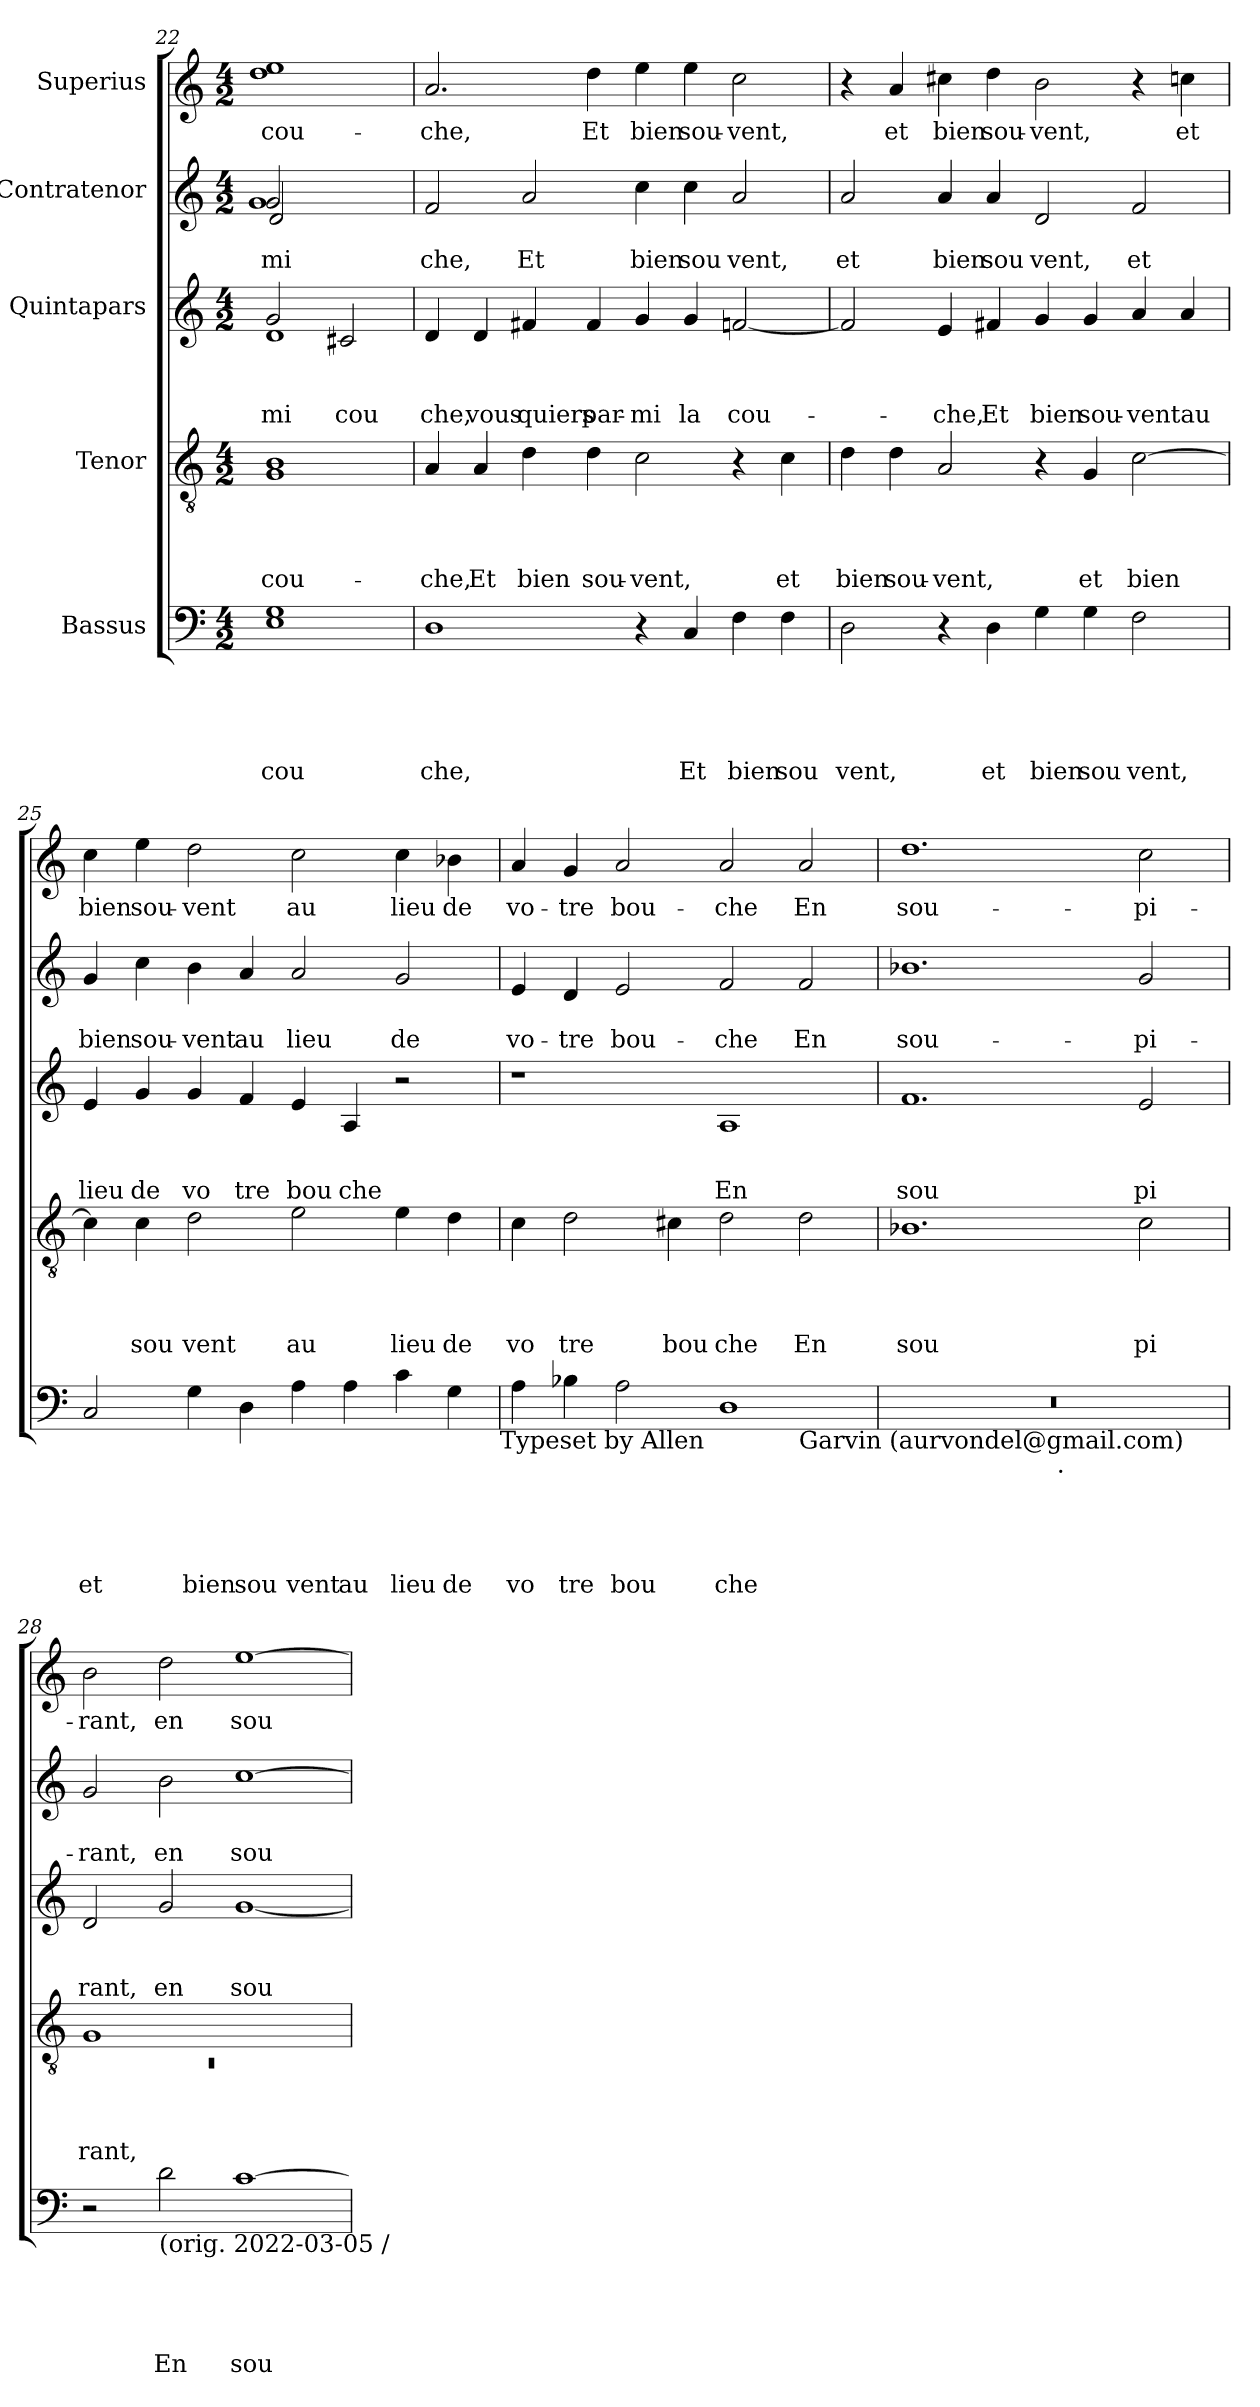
**kern	**text	**text	**text	**text	**text	**kern	**text	**text	**text	**text	**kern	**text	**text	**text	**kern	**text	**text	**kern	**text
*part5	*part5	*part5	*part5	*part5	*part5	*part4	*part4	*part4	*part4	*part4	*part3	*part3	*part3	*part3	*part2	*part2	*part2	*part1	*part1
*staff5	*staff5	*staff5	*staff5	*staff5	*staff5	*staff4	*staff4	*staff4	*staff4	*staff4	*staff3	*staff3	*staff3	*staff3	*staff2	*staff2	*staff2	*staff1	*staff1
*I"Bassus	*	*	*	*	*	*I"Tenor	*	*	*	*	*I"Quintapars	*	*	*	*I"Contratenor	*	*	*I"Superius	*
*clefF4	*	*	*	*	*	*clefGv2	*	*	*	*	*clefG2	*	*	*	*clefG2	*	*	*clefG2	*
*k[]	*	*	*	*	*	*k[]	*	*	*	*	*k[]	*	*	*	*k[]	*	*	*k[]	*
*C:	*	*	*	*	*	*C:	*	*	*	*	*C:	*	*	*	*C:	*	*	*C:	*
*M4/2	*	*	*	*	*	*M4/2	*	*	*	*	*M4/2	*	*	*	*M4/2	*	*	*M4/2	*
=22	=22	=22	=22	=22	=22	=22	=22	=22	=22	=22	=22	=22	=22	=22	=22	=22	=22	=22	=22
!	!	!	!	!	!LO:LY:b	!	!	!	!	!LO:LY:b	!	!	!	!LO:LY:b	!	!	!	!	!
*	*	*	*	*	*	*	*	*	*	*	*^	*	*	*	*	*	*	*	*
!	!	!	!	!	!	!	!	!	!	!	!	!	!	!	!LO:LY:b	!	!	!LO:LY:b	!	!
*	*	*	*	*	*	*	*	*	*	*	*	*	*	*	*	*^	*	*	*	*
!	!	!	!	!	!	!	!	!	!	!	!	!	!	!	!	!	!	!	!LO:LY:b	!	!
*	*	*	*	*	*	*	*	*	*	*	*	*	*	*	*	*	*^	*	*	*	*
!	!	!	!	!	!	!	!	!	!	!	!	!	!	!	!	!	!	!	!	!LO:LY:b	!	!LO:LY:b
1E 1G	.	.	.	.	cou	1G 1B	.	.	.	cou-	1d	2g/	.	.	mi	2g/	1g	2d/	.	mi	1dd 1ee	cou-
!	!	!	!	!	!	!	!	!	!	!	!	!	!	!	!LO:LY:b	!	!	!	!	!	!	!
.	.	.	.	.	.	.	.	.	.	.	.	2c#X/	.	.	cou-	2ryy	.	2ryy	.	.	.	.
=23	=23	=23	=23	=23	=23	=23	=23	=23	=23	=23	=23	=23	=23	=23	=23	=23	=23	=23	=23	=23	=23	=23
!	!	!	!	!	!LO:LY:b	!	!	!	!	!LO:LY:b	!	!	!	!	!LO:LY:b	!	!	!	!	!LO:LY:b	!	!LO:LY:b
*	*	*	*	*	*	*	*	*	*	*	*v	*v	*	*	*	*	*	*	*	*	*	*
*	*	*	*	*	*	*	*	*	*	*	*	*	*	*	*v	*v	*v	*	*	*	*
1D	.	.	.	.	che,	4A/	.	.	.	-che,	4d/	.	.	-che,	2f/	.	che,	2.a/	-che,
!	!	!	!	!	!	!	!	!	!	!LO:LY:b	!	!	!	!LO:LY:b	!	!	!	!	!
.	.	.	.	.	.	4A/	.	.	.	Et	4d/	.	.	vous	.	.	.	.	.
!	!	!	!	!	!	!	!	!	!	!LO:LY:b	!	!	!	!LO:LY:b	!	!	!LO:LY:b	!	!
.	.	.	.	.	.	4d\	.	.	.	bien	4f#X/	.	.	quiers	2a/	.	Et	.	.
!	!	!	!	!	!	!	!	!	!	!LO:LY:b	!	!	!	!LO:LY:b	!	!	!	!	!LO:LY:b
.	.	.	.	.	.	4d\	.	.	.	sou-	4f#/	.	.	par-	.	.	.	4dd\	Et
!	!	!	!	!	!	!	!	!	!	!LO:LY:b	!	!	!	!LO:LY:b	!	!	!LO:LY:b	!	!LO:LY:b
4r	.	.	.	.	.	2c\	.	.	.	-vent,	4g/	.	.	-mi	4cc\	.	bien	4ee\	bien
!	!	!	!	!	!LO:LY:b	!	!	!	!	!	!	!	!	!LO:LY:b	!	!	!LO:LY:b	!	!LO:LY:b
4C/	.	.	.	.	Et	.	.	.	.	.	4g/	.	.	la	4cc\	.	sou	4ee\	sou-
!	!	!	!	!	!LO:LY:b	!	!	!	!	!	!	!	!	!LO:LY:b	!	!	!LO:LY:b	!	!LO:LY:b
4F\	.	.	.	.	bien	4r	.	.	.	.	[<2fn/	.	.	cou-	2a/	.	vent,	2cc\	-vent,
!	!	!	!	!	!LO:LY:b	!	!	!	!	!LO:LY:b	!	!	!	!	!	!	!	!	!
4F\	.	.	.	.	sou	4c\	.	.	.	et	.	.	.	.	.	.	.	.	.
=24	=24	=24	=24	=24	=24	=24	=24	=24	=24	=24	=24	=24	=24	=24	=24	=24	=24	=24	=24
!	!	!	!	!	!LO:LY:b	!	!	!	!	!LO:LY:b	!	!	!	!	!	!	!LO:LY:b	!	!
2D\	.	.	.	.	vent,	4d\	.	.	.	bien	2f/]	.	.	.	2a/	.	et	4r	.
!	!	!	!	!	!	!	!	!	!	!LO:LY:b	!	!	!	!	!	!	!	!	!LO:LY:b
.	.	.	.	.	.	4d\	.	.	.	sou-	.	.	.	.	.	.	.	4a/	et
!	!	!	!	!	!	!	!	!	!	!LO:LY:b	!	!	!	!LO:LY:b	!	!	!LO:LY:b	!	!LO:LY:b
4r	.	.	.	.	.	2A/	.	.	.	-vent,	4e/	.	.	-che,	4a/	.	bien	4cc#X\	bien
!	!	!	!	!	!LO:LY:b	!	!	!	!	!	!	!	!	!LO:LY:b	!	!	!LO:LY:b	!	!LO:LY:b
4D\	.	.	.	.	et	.	.	.	.	.	4f#X/	.	.	Et	4a/	.	sou	4dd\	sou-
!	!	!	!	!	!LO:LY:b	!	!	!	!	!	!	!	!	!LO:LY:b	!	!	!LO:LY:b	!	!LO:LY:b
4G\	.	.	.	.	bien	4r	.	.	.	.	4g/	.	.	bien	2d/	.	vent,	2b\	-vent,
!	!	!	!	!	!LO:LY:b	!	!	!	!	!LO:LY:b	!	!	!	!LO:LY:b	!	!	!	!	!
4G\	.	.	.	.	sou	4G/	.	.	.	et	4g/	.	.	sou-	.	.	.	.	.
!	!	!	!	!	!LO:LY:b	!	!	!	!	!LO:LY:b	!	!	!	!LO:LY:b	!	!	!LO:LY:b	!	!
2F\	.	.	.	.	vent,	[<2c\	.	.	.	bien	4a/	.	.	-ventau	2f/	.	et	4r	.
!	!	!	!	!	!	!	!	!	!	!	!	!	!	!	!	!	!	!	!LO:LY:b
.	.	.	.	.	.	.	.	.	.	.	4a/	.	.	.	.	.	.	4ccn\	et
!!LO:LB:g=z
=25	=25	=25	=25	=25	=25	=25	=25	=25	=25	=25	=25	=25	=25	=25	=25	=25	=25	=25	=25
!	!	!	!	!	!LO:LY:b	!	!	!	!	!	!	!	!	!LO:LY:b	!	!	!LO:LY:b	!	!LO:LY:b
2C/	.	.	.	.	et	4c\]	.	.	.	.	4e/	.	.	lieu	4g/	.	bien	4cc\	bien
!	!	!	!	!	!	!	!	!	!	!LO:LY:b	!	!	!	!LO:LY:b	!	!	!LO:LY:b	!	!LO:LY:b
.	.	.	.	.	.	4c\	.	.	.	sou	4g/	.	.	de	4cc\	.	sou-	4ee\	sou-
!	!	!	!	!	!LO:LY:b	!	!	!	!	!LO:LY:b	!	!	!	!LO:LY:b	!	!	!LO:LY:b	!	!LO:LY:b
4G\	.	.	.	.	bien	2d\	.	.	.	vent	4g/	.	.	vo	4b\	.	-vent	2dd\	-vent
!	!	!	!	!	!LO:LY:b	!	!	!	!	!	!	!	!	!LO:LY:b	!	!	!LO:LY:b	!	!
4D\	.	.	.	.	sou	.	.	.	.	.	4f/	.	.	tre	4a/	.	au	.	.
!	!	!	!	!	!LO:LY:b	!	!	!	!	!LO:LY:b	!	!	!	!LO:LY:b	!	!	!LO:LY:b	!	!LO:LY:b
4A\	.	.	.	.	vent	2e\	.	.	.	au	4e/	.	.	bou	2a/	.	lieu	2cc\	au
!	!	!	!	!	!LO:LY:b	!	!	!	!	!	!	!	!	!LO:LY:b	!	!	!	!	!
4A\	.	.	.	.	au	.	.	.	.	.	4A/	.	.	che	.	.	.	.	.
!	!	!	!	!	!LO:LY:b	!	!	!	!	!LO:LY:b	!	!	!	!	!	!	!LO:LY:b	!	!LO:LY:b
4c\	.	.	.	.	lieu	4e\	.	.	.	lieu	2r	.	.	.	2g/	.	de	4cc\	lieu
!	!	!	!	!	!LO:LY:b	!	!	!	!	!LO:LY:b	!	!	!	!	!	!	!	!	!LO:LY:b
4G\	.	.	.	.	de	4d\	.	.	.	de	.	.	.	.	.	.	.	4b-X\	de
!LO:TX:b:t=Typeset by Allen	!	!	!	!	!	!	!	!	!	!	!	!	!	!	!	!	!	!	!
=26	=26	=26	=26	=26	=26	=26	=26	=26	=26	=26	=26	=26	=26	=26	=26	=26	=26	=26	=26
!	!	!	!	!	!LO:LY:b	!	!	!	!	!LO:LY:b	!	!	!	!	!	!	!LO:LY:b	!	!LO:LY:b
*^	*	*	*	*	*	*	*	*	*	*	*	*	*	*	*	*	*	*	*
4A\	1.ryy	.	.	.	.	vo	4c\	.	.	.	vo	1r	.	.	.	4e/	.	vo-	4a/	vo-
!	!	!	!	!	!	!LO:LY:b	!	!	!	!	!LO:LY:b	!	!	!	!	!	!	!LO:LY:b	!	!LO:LY:b
4B-X\	.	.	.	.	.	tre	2d\	.	.	.	tre	.	.	.	.	4d/	.	-tre	4g/	-tre
!	!	!	!	!	!	!LO:LY:b	!	!	!	!	!	!	!	!	!	!	!	!LO:LY:b	!	!LO:LY:b
2A\	.	.	.	.	.	bou	.	.	.	.	.	.	.	.	.	2e/	.	bou-	2a/	bou-
!	!	!	!	!	!	!	!	!	!	!	!LO:LY:b	!	!	!	!	!	!	!	!	!
.	.	.	.	.	.	.	4c#X\	.	.	.	bou	.	.	.	.	.	.	.	.	.
!	!	!	!	!	!	!LO:LY:b	!	!	!	!	!LO:LY:b	!	!	!	!LO:LY:b	!	!	!LO:LY:b	!	!LO:LY:b
1D	.	.	.	.	.	che	2d\	.	.	.	che	1A	.	.	En	2f/	.	-che	2a/	-che
!	!LO:TX:b:t=Garvin (aurvondel@gmail.com)	!	!	!	!	!	!	!	!	!	!	!	!	!	!	!	!	!	!	!
!	!	!	!	!	!	!	!	!	!	!	!LO:LY:b	!	!	!	!	!	!	!LO:LY:b	!	!LO:LY:b
.	2ryy	.	.	.	.	.	2d\	.	.	.	En	.	.	.	.	2f/	.	En	2a/	En
=27	=27	=27	=27	=27	=27	=27	=27	=27	=27	=27	=27	=27	=27	=27	=27	=27	=27	=27	=27	=27
!	!	!	!	!	!	!	!	!	!	!	!LO:LY:b	!	!	!	!LO:LY:b	!	!	!LO:LY:b	!	!LO:LY:b
0r	2ryy	.	.	.	.	.	1.B-X	.	.	.	sou	1.f	.	.	sou	1.b-	.	sou-	1.dd	sou-
.	4...ryy	.	.	.	.	.	.	.	.	.	.	.	.	.	.	.	.	.	.	.
!	!LO:TX:b:t=.	!	!	!	!	!	!	!	!	!	!	!	!	!	!	!	!	!	!	!
.	1ryy	.	.	.	.	.	.	.	.	.	.	.	.	.	.	.	.	.	.	.
!	!	!	!	!	!	!	!	!	!	!	!LO:LY:b	!	!	!	!LO:LY:b	!	!	!LO:LY:b	!	!LO:LY:b
.	.	.	.	.	.	.	2c\	.	.	.	pi	2e/	.	.	pi	2g/	.	-pi-	2cc\	-pi-
.	32ryy	.	.	.	.	.	.	.	.	.	.	.	.	.	.	.	.	.	.	.
=28	=28	=28	=28	=28	=28	=28	=28	=28	=28	=28	=28	=28	=28	=28	=28	=28	=28	=28	=28	=28
*	*	*	*	*	*	*	*^	*	*	*	*	*	*	*	*	*	*	*	*	*
!	!	!	!	!	!	!	!	!LO:N:vis=1	!	!	!	!LO:LY:b	!	!	!	!LO:LY:b	!	!	!LO:LY:b	!	!LO:LY:b
*v	*v	*	*	*	*	*	*	*	*	*	*	*	*	*	*	*	*	*	*	*	*
2r	.	.	.	.	.	1G	0rC	.	.	.	rant,	2d/	.	.	rant,	2g/	.	-rant,	2b\	-rant,
!LO:TX:b:t=(orig. 2022-03-05 /	!	!	!	!	!	!	!	!	!	!	!	!	!	!	!	!	!	!	!	!
!	!	!	!	!	!LO:LY:b	!	!	!	!	!	!	!	!	!	!LO:LY:b	!	!	!LO:LY:b	!	!LO:LY:b
2d\	.	.	.	.	En	.	.	.	.	.	.	2g/	.	.	en	2b\	.	en	2dd\	en
!	!	!	!	!	!LO:LY:b	!	!	!	!	!	!	!	!	!	!LO:LY:b	!	!	!LO:LY:b	!	!LO:LY:b
[>1c	.	.	.	.	sou	1ryy	.	.	.	.	.	[<1g	.	.	sou	[>1cc	.	sou-	[>1ee	sou-
*	*	*	*	*	*	*v	*v	*	*	*	*	*	*	*	*	*	*	*	*	*
=	=	=	=	=	=	=	=	=	=	=	=	=	=	=	=	=	=	=	=
*-	*-	*-	*-	*-	*-	*-	*-	*-	*-	*-	*-	*-	*-	*-	*-	*-	*-	*-	*-
